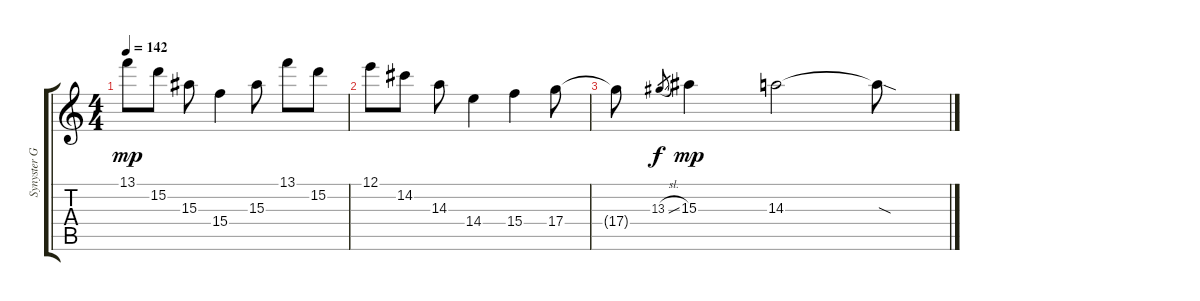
\track ("Synyster Gates Pan Lead" "Synyster G") {instrument distortionguitar}
\staff {score tabs}
\tuning (E4 B3 G3 D3 A2 D2) {hide}
\ts (4 4)
\tempo 142
\clef g2
\ks c
13.1{t}.8{dy mp} 15.2.8 15.3.8 15.4.4 15.3.8 13.1.8 15.2.8 |
12.1.8 14.2.8 14.3.8 14.4.4 15.4.4 17.4.8 |
17.4{t}.8 13.3{sl}.8{gr dy f} 15.3.4{dy mp} 14.3.2 14.3{sod t}.8
